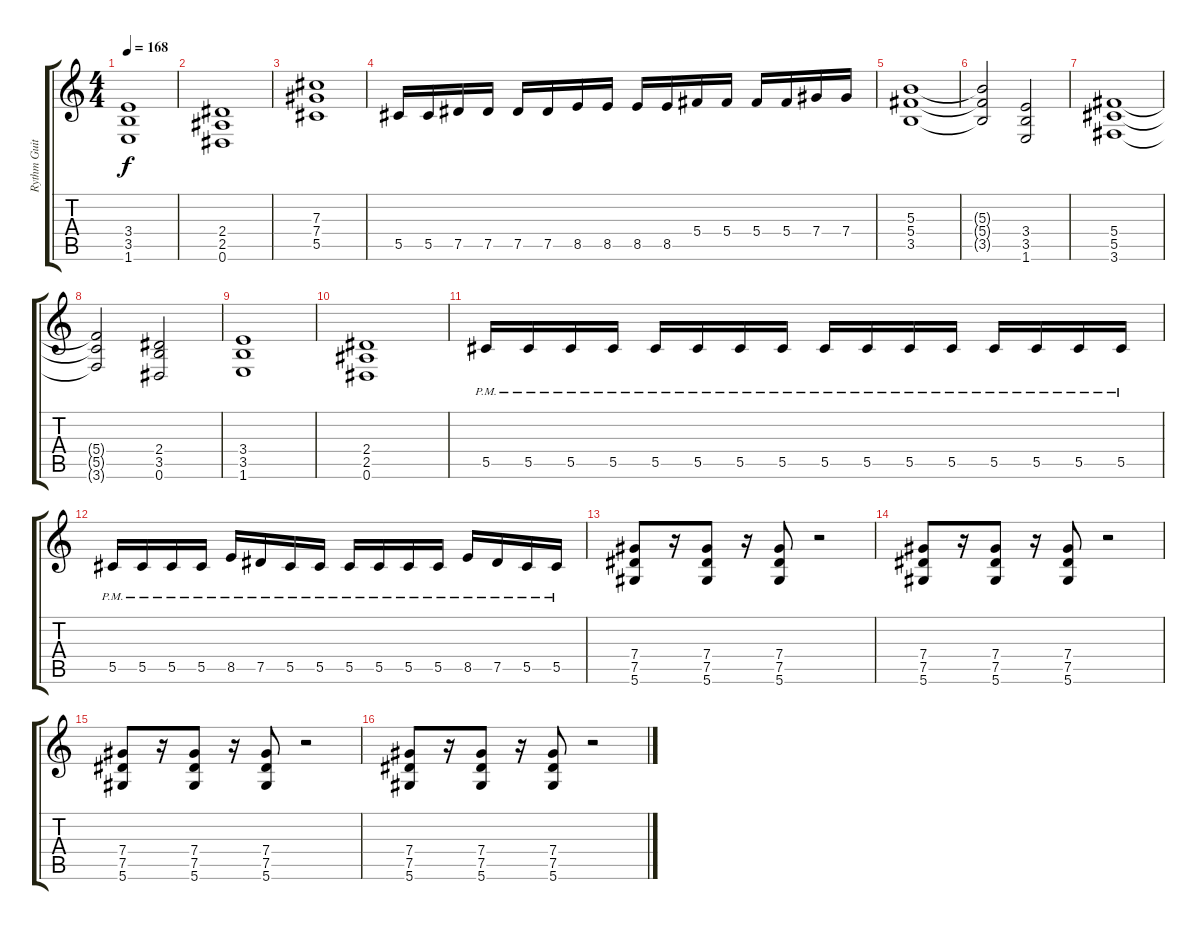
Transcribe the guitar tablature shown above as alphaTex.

\track ("Rythm Guitar" "Rythm Guit") {instrument distortionguitar}
\staff {score tabs}
\tuning (Eb4 Bb3 Gb3 Db3 Ab2 Eb2) {hide}
\ts (4 4)
\tempo 168
\clef g2
\ks c
(3.4 3.5 1.6).1{dy f} |
(2.4 2.5 0.6).1 |
(7.3 7.4 5.5).1 |
5.5.16 5.5.16 7.5.16 7.5.16 7.5.16 7.5.16 8.5.16 8.5.16 8.5.16 8.5.16 5.4.16 5.4.16 5.4.16 5.4.16 7.4.16 7.4.16 |
(5.3 5.4 3.5).1 |
(5.3{t} 5.4{t} 3.5{t}).2 (3.4 3.5 1.6).2 |
(5.4 5.5 3.6).1 |
(5.4{t} 5.5{t} 3.6{t}).2 (2.4 3.5 0.6).2 |
(3.4 3.5 1.6).1 |
(2.4 2.5 0.6).1 |
5.5{pm}.16 5.5{pm}.16 5.5{pm}.16 5.5{pm}.16 5.5{pm}.16 5.5{pm}.16 5.5{pm}.16 5.5{pm}.16 5.5{pm}.16 5.5{pm}.16 5.5{pm}.16 5.5{pm}.16 5.5{pm}.16 5.5{pm}.16 5.5{pm}.16 5.5{pm}.16 |
5.5{pm}.16 5.5{pm}.16 5.5{pm}.16 5.5{pm}.16 8.5{pm}.16 7.5{pm}.16 5.5{pm}.16 5.5{pm}.16 5.5{pm}.16 5.5{pm}.16 5.5{pm}.16 5.5{pm}.16 8.5{pm}.16 7.5{pm}.16 5.5{pm}.16 5.5{pm}.16 |
(7.4 7.5 5.6).8 r.16 (7.4 7.5 5.6).8 r.16 (7.4 7.5 5.6).8 r.2 |
(7.4 7.5 5.6).8 r.16 (7.4 7.5 5.6).8 r.16 (7.4 7.5 5.6).8 r.2 |
(7.4 7.5 5.6).8 r.16 (7.4 7.5 5.6).8 r.16 (7.4 7.5 5.6).8 r.2 |
(7.4 7.5 5.6).8 r.16 (7.4 7.5 5.6).8 r.16 (7.4 7.5 5.6).8 r.2
